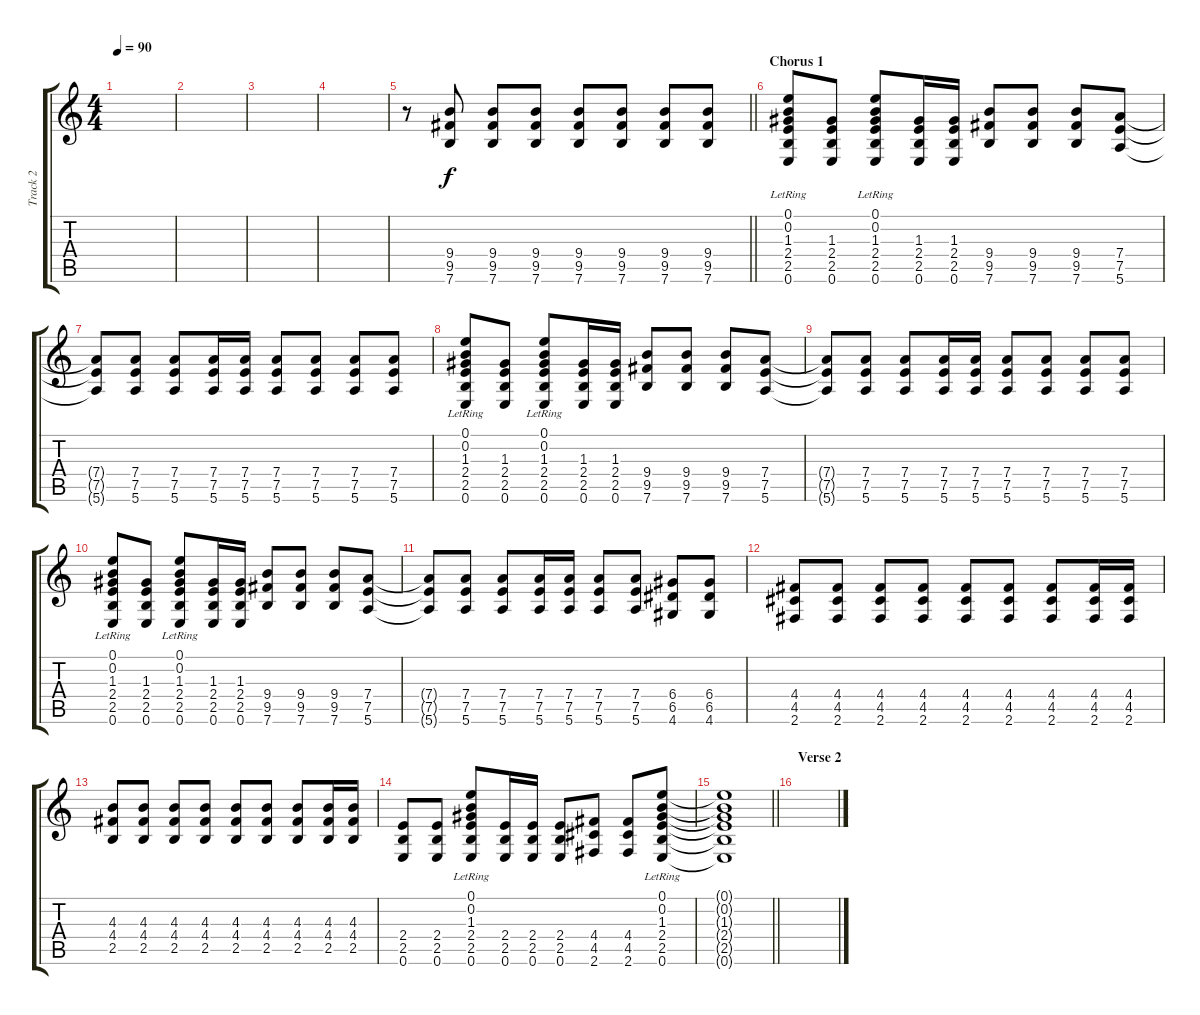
\track ("Track 2" "Track 2") {instrument distortionguitar}
\staff {score tabs}
\tuning (E4 B3 G3 D3 A2 E2) {hide}
\ts (4 4)
\tempo 90
\clef g2
\ks c
|
|
|
|
\barLineRight lightlight
r.8 (9.4 9.5 7.6).8 (9.4 9.5 7.6).8 (9.4 9.5 7.6).8 (9.4 9.5 7.6).8 (9.4 9.5 7.6).8 (9.4 9.5 7.6).8 (9.4 9.5 7.6).8 |
\section ("" "Chorus 1")
(0.1{lr} 0.2{lr} 1.3{lr} 2.4{lr} 2.5{lr} 0.6{lr}).8 (1.3 2.4 2.5 0.6).8 (0.1{lr} 0.2{lr} 1.3{lr} 2.4{lr} 2.5{lr} 0.6{lr}).8 (1.3 2.4 2.5 0.6).16 (1.3 2.4 2.5 0.6).16 (9.4 9.5 7.6).8 (9.4 9.5 7.6).8 (9.4 9.5 7.6).8 (7.4 7.5 5.6).8 |
(7.4{t} 7.5{t} 5.6{t}).8 (7.4 7.5 5.6).8 (7.4 7.5 5.6).8 (7.4 7.5 5.6).16 (7.4 7.5 5.6).16 (7.4 7.5 5.6).8 (7.4 7.5 5.6).8 (7.4 7.5 5.6).8 (7.4 7.5 5.6).8 |
(0.1{lr} 0.2{lr} 1.3{lr} 2.4{lr} 2.5{lr} 0.6{lr}).8 (1.3 2.4 2.5 0.6).8 (0.1{lr} 0.2{lr} 1.3{lr} 2.4{lr} 2.5{lr} 0.6{lr}).8 (1.3 2.4 2.5 0.6).16 (1.3 2.4 2.5 0.6).16 (9.4 9.5 7.6).8 (9.4 9.5 7.6).8 (9.4 9.5 7.6).8 (7.4 7.5 5.6).8 |
(7.4{t} 7.5{t} 5.6{t}).8 (7.4 7.5 5.6).8 (7.4 7.5 5.6).8 (7.4 7.5 5.6).16 (7.4 7.5 5.6).16 (7.4 7.5 5.6).8 (7.4 7.5 5.6).8 (7.4 7.5 5.6).8 (7.4 7.5 5.6).8 |
(0.1{lr} 0.2{lr} 1.3{lr} 2.4{lr} 2.5{lr} 0.6{lr}).8 (1.3 2.4 2.5 0.6).8 (0.1{lr} 0.2{lr} 1.3{lr} 2.4{lr} 2.5{lr} 0.6{lr}).8 (1.3 2.4 2.5 0.6).16 (1.3 2.4 2.5 0.6).16 (9.4 9.5 7.6).8 (9.4 9.5 7.6).8 (9.4 9.5 7.6).8 (7.4 7.5 5.6).8 |
(7.4{t} 7.5{t} 5.6{t}).8 (7.4 7.5 5.6).8 (7.4 7.5 5.6).8 (7.4 7.5 5.6).16 (7.4 7.5 5.6).16 (7.4 7.5 5.6).8 (7.4 7.5 5.6).8 (6.4 6.5 4.6).8 (6.4 6.5 4.6).8 |
(4.4 4.5 2.6).8 (4.4 4.5 2.6).8 (4.4 4.5 2.6).8 (4.4 4.5 2.6).8 (4.4 4.5 2.6).8 (4.4 4.5 2.6).8 (4.4 4.5 2.6).8 (4.4 4.5 2.6).16 (4.4 4.5 2.6).16 |
(4.3 4.4 2.5).8 (4.3 4.4 2.5).8 (4.3 4.4 2.5).8 (4.3 4.4 2.5).8 (4.3 4.4 2.5).8 (4.3 4.4 2.5).8 (4.3 4.4 2.5).8 (4.3 4.4 2.5).16 (4.3 4.4 2.5).16 |
(2.4 2.5 0.6).8 (2.4 2.5 0.6).8 (0.1{lr} 0.2{lr} 1.3{lr} 2.4{lr} 2.5{lr} 0.6{lr}).8 (2.4 2.5 0.6).16 (2.4 2.5 0.6).16 (2.4 2.5 0.6).8 (4.4 4.5 2.6).8 (4.4 4.5 2.6).8 (0.1{lr} 0.2{lr} 1.3{lr} 2.4{lr} 2.5{lr} 0.6{lr}).8 |
\barLineRight lightlight
(0.1{t} 0.2{t} 1.3{t} 2.4{t} 2.5{t} 0.6{t}).1 |
\section ("" "Verse 2")
